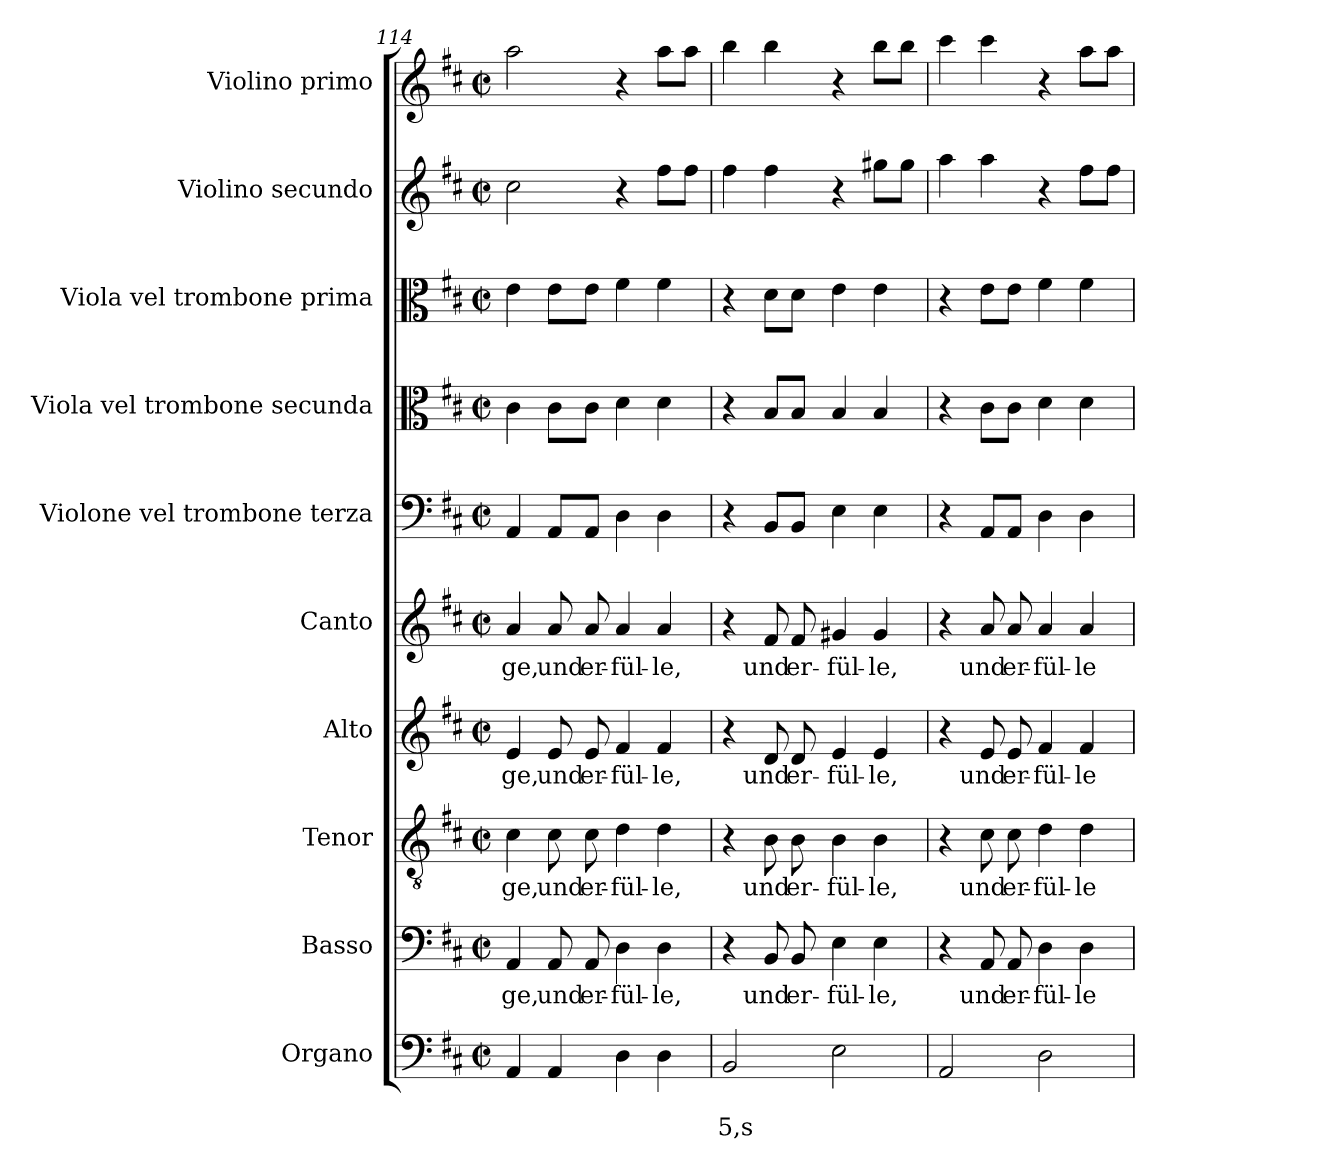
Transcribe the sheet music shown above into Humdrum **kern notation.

**kern	**text	**text	**kern	**text	**kern	**text	**kern	**text	**kern	**text	**kern	**kern	**kern	**kern	**kern
*part10	*part10	*part10	*part9	*part9	*part8	*part8	*part7	*part7	*part6	*part6	*part5	*part4	*part3	*part2	*part1
*staff10	*staff10	*staff10	*staff9	*staff9	*staff8	*staff8	*staff7	*staff7	*staff6	*staff6	*staff5	*staff4	*staff3	*staff2	*staff1
*I"Organo	*	*	*I"Basso	*	*I"Tenor	*	*I"Alto	*	*I"Canto	*	*I"Violone vel trombone  terza	*I"Viola vel trombone secunda	*I"Viola vel trombone prima	*I"Violino secundo	*I"Violino primo
*	*	*	*I'B	*	*I'T	*	*I'A	*	*I'C	*	*I'Vn	*I'Va2	*I'Va1	*I'Vi2	*I'Vi1
!!LO:PB:g=z
*clefF4	*	*	*clefF4	*	*clefGv2	*	*clefG2	*	*clefG2	*	*clefF4	*clefC3	*clefC3	*clefG2	*clefG2
*k[f#c#]	*	*	*k[f#c#]	*	*k[f#c#]	*	*k[f#c#]	*	*k[f#c#]	*	*k[f#c#]	*k[f#c#]	*k[f#c#]	*k[f#c#]	*k[f#c#]
*D:	*	*	*D:	*	*D:	*	*D:	*	*D:	*	*D:	*D:	*D:	*D:	*D:
*M2/2	*	*	*M2/2	*	*M2/2	*	*M2/2	*	*M2/2	*	*M2/2	*M2/2	*M2/2	*M2/2	*M2/2
*met(c|)	*	*	*met(c|)	*	*met(c|)	*	*met(c|)	*	*met(c|)	*	*met(c|)	*met(c|)	*met(c|)	*met(c|)	*met(c|)
=114	=114	=114	=114	=114	=114	=114	=114	=114	=114	=114	=114	=114	=114	=114	=114
!	!	!	!	!LO:LY:b	!	!	!	!	!	!	!	!	!	!	!
!	!	!	!	!	!	!LO:LY:b	!	!	!	!	!	!	!	!	!
!	!	!	!	!	!	!	!	!LO:LY:b	!	!	!	!	!	!	!
!	!	!	!	!	!	!	!	!	!	!LO:LY:b	!	!	!	!	!
4AA/	.	.	4AA/	-ge,	4c#\	-ge,	4e/	-ge,	4a/	-ge,	4AA/	4c#\	4e\	2cc#\	2aa\
!	!	!	!	!LO:LY:b	!	!	!	!	!	!	!	!	!	!	!
!	!	!	!	!	!	!LO:LY:b	!	!	!	!	!	!	!	!	!
!	!	!	!	!	!	!	!	!LO:LY:b	!	!	!	!	!	!	!
!	!	!	!	!	!	!	!	!	!	!LO:LY:b	!	!	!	!	!
4AA/	.	.	8AA/	und	8c#\	und	8e/	und	8a/	und	8AA/L	8c#\L	8e\L	.	.
!	!	!	!	!LO:LY:b	!	!	!	!	!	!	!	!	!	!	!
!	!	!	!	!	!	!LO:LY:b	!	!	!	!	!	!	!	!	!
!	!	!	!	!	!	!	!	!LO:LY:b	!	!	!	!	!	!	!
!	!	!	!	!	!	!	!	!	!	!LO:LY:b	!	!	!	!	!
.	.	.	8AA/	er-	8c#\	er-	8e/	er-	8a/	er-	8AA/J	8c#\J	8e\J	.	.
!	!	!	!	!LO:LY:b	!	!	!	!	!	!	!	!	!	!	!
!	!	!	!	!	!	!LO:LY:b	!	!	!	!	!	!	!	!	!
!	!	!	!	!	!	!	!	!LO:LY:b	!	!	!	!	!	!	!
!	!	!	!	!	!	!	!	!	!	!LO:LY:b	!	!	!	!	!
4D\	.	.	4D\	-fül-	4d\	-fül-	4f#/	-fül-	4a/	-fül-	4D\	4d\	4f#\	4r	4r
!	!	!	!	!LO:LY:b	!	!	!	!	!	!	!	!	!	!	!
!	!	!	!	!	!	!LO:LY:b	!	!	!	!	!	!	!	!	!
!	!	!	!	!	!	!	!	!LO:LY:b	!	!	!	!	!	!	!
!	!	!	!	!	!	!	!	!	!	!LO:LY:b	!	!	!	!	!
4D\	.	.	4D\	-le,	4d\	-le,	4f#/	-le,	4a/	-le,	4D\	4d\	4f#\	8ff#\L	8aa\L
.	.	.	.	.	.	.	.	.	.	.	.	.	.	8ff#\J	8aa\J
=115	=115	=115	=115	=115	=115	=115	=115	=115	=115	=115	=115	=115	=115	=115	=115
!	!	!LO:LY:b	!	!	!	!	!	!	!	!	!	!	!	!	!
2BB/	.	5,s	4r	.	4r	.	4r	.	4r	.	4r	4r	4r	4ff#\	4bb\
!	!	!	!	!LO:LY:b	!	!	!	!	!	!	!	!	!	!	!
!	!	!	!	!	!	!LO:LY:b	!	!	!	!	!	!	!	!	!
!	!	!	!	!	!	!	!	!LO:LY:b	!	!	!	!	!	!	!
!	!	!	!	!	!	!	!	!	!	!LO:LY:b	!	!	!	!	!
.	.	.	8BB/	und	8B\	und	8d/	und	8f#/	und	8BB/L	8B/L	8d\L	4ff#\	4bb\
!	!	!	!	!LO:LY:b	!	!	!	!	!	!	!	!	!	!	!
!	!	!	!	!	!	!LO:LY:b	!	!	!	!	!	!	!	!	!
!	!	!	!	!	!	!	!	!LO:LY:b	!	!	!	!	!	!	!
!	!	!	!	!	!	!	!	!	!	!LO:LY:b	!	!	!	!	!
.	.	.	8BB/	er-	8B\	er-	8d/	er-	8f#/	er-	8BB/J	8B/J	8d\J	.	.
!	!	!	!	!LO:LY:b	!	!	!	!	!	!	!	!	!	!	!
!	!	!	!	!	!	!LO:LY:b	!	!	!	!	!	!	!	!	!
!	!	!	!	!	!	!	!	!LO:LY:b	!	!	!	!	!	!	!
!	!	!	!	!	!	!	!	!	!	!LO:LY:b	!	!	!	!	!
2E\	.	.	4E\	-fül-	4B\	-fül-	4e/	-fül-	4g#X/	-fül-	4E\	4B/	4e\	4r	4r
!	!	!	!	!LO:LY:b	!	!	!	!	!	!	!	!	!	!	!
!	!	!	!	!	!	!LO:LY:b	!	!	!	!	!	!	!	!	!
!	!	!	!	!	!	!	!	!LO:LY:b	!	!	!	!	!	!	!
!	!	!	!	!	!	!	!	!	!	!LO:LY:b	!	!	!	!	!
.	.	.	4E\	-le,	4B\	-le,	4e/	-le,	4g#/	-le,	4E\	4B/	4e\	8gg#X\L	8bb\L
.	.	.	.	.	.	.	.	.	.	.	.	.	.	8gg#\J	8bb\J
=116	=116	=116	=116	=116	=116	=116	=116	=116	=116	=116	=116	=116	=116	=116	=116
2AA/	.	.	4r	.	4r	.	4r	.	4r	.	4r	4r	4r	4aa\	4ccc#\
!	!	!	!	!LO:LY:b	!	!	!	!	!	!	!	!	!	!	!
!	!	!	!	!	!	!LO:LY:b	!	!	!	!	!	!	!	!	!
!	!	!	!	!	!	!	!	!LO:LY:b	!	!	!	!	!	!	!
!	!	!	!	!	!	!	!	!	!	!LO:LY:b	!	!	!	!	!
.	.	.	8AA/	und	8c#\	und	8e/	und	8a/	und	8AA/L	8c#\L	8e\L	4aa\	4ccc#\
!	!	!	!	!LO:LY:b	!	!	!	!	!	!	!	!	!	!	!
!	!	!	!	!	!	!LO:LY:b	!	!	!	!	!	!	!	!	!
!	!	!	!	!	!	!	!	!LO:LY:b	!	!	!	!	!	!	!
!	!	!	!	!	!	!	!	!	!	!LO:LY:b	!	!	!	!	!
.	.	.	8AA/	er-	8c#\	er-	8e/	er-	8a/	er-	8AA/J	8c#\J	8e\J	.	.
!	!	!	!	!LO:LY:b	!	!	!	!	!	!	!	!	!	!	!
!	!	!	!	!	!	!LO:LY:b	!	!	!	!	!	!	!	!	!
!	!	!	!	!	!	!	!	!LO:LY:b	!	!	!	!	!	!	!
!	!	!	!	!	!	!	!	!	!	!LO:LY:b	!	!	!	!	!
2D\	.	.	4D\	-fül-	4d\	-fül-	4f#/	-fül-	4a/	-fül-	4D\	4d\	4f#\	4r	4r
!	!	!	!	!LO:LY:b	!	!	!	!	!	!	!	!	!	!	!
!	!	!	!	!	!	!LO:LY:b	!	!	!	!	!	!	!	!	!
!	!	!	!	!	!	!	!	!LO:LY:b	!	!	!	!	!	!	!
!	!	!	!	!	!	!	!	!	!	!LO:LY:b	!	!	!	!	!
.	.	.	4D\	-le	4d\	-le	4f#/	-le	4a/	-le	4D\	4d\	4f#\	8ff#\L	8aa\L
.	.	.	.	.	.	.	.	.	.	.	.	.	.	8ff#\J	8aa\J
=	=	=	=	=	=	=	=	=	=	=	=	=	=	=	=
*-	*-	*-	*-	*-	*-	*-	*-	*-	*-	*-	*-	*-	*-	*-	*-
